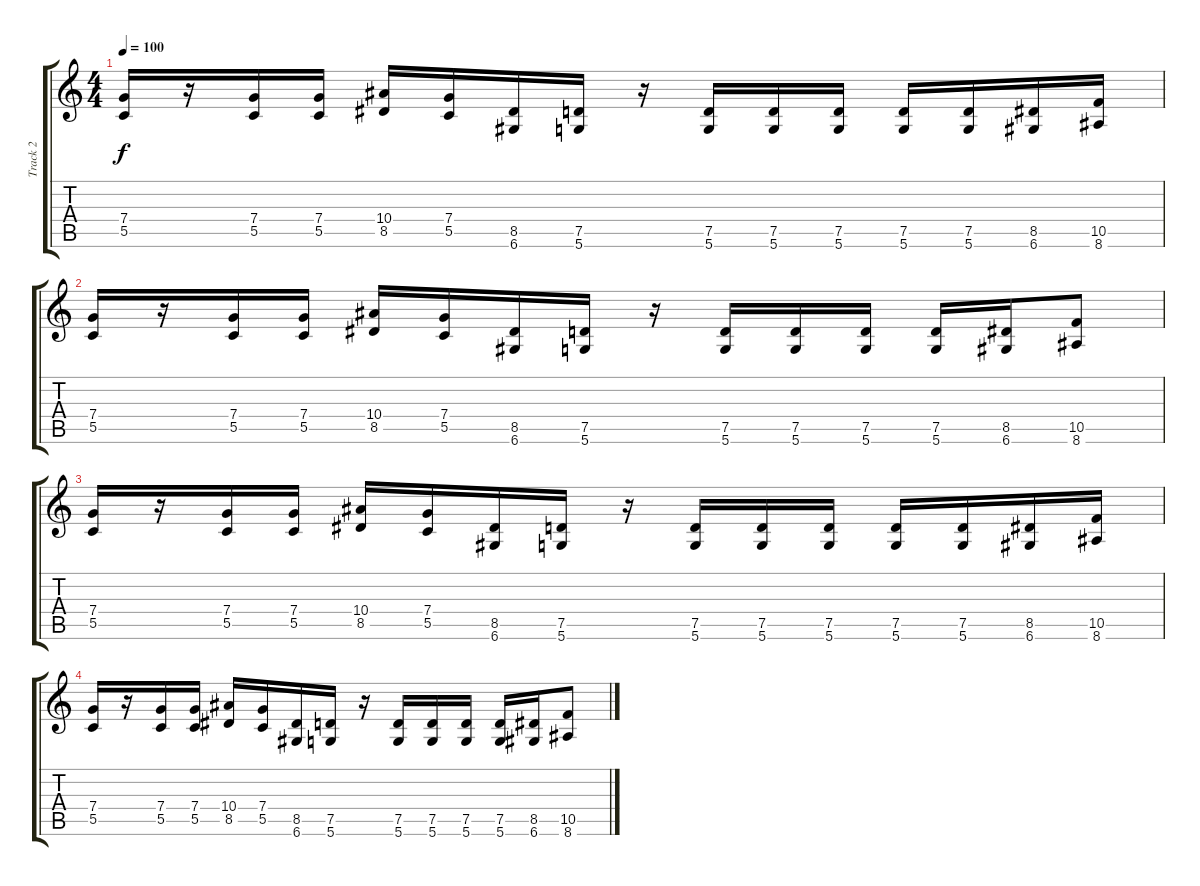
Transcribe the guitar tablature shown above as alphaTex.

\track ("Track 2" "Track 2") {mute instrument distortionguitar}
\staff {score tabs}
\tuning (D4 A3 F3 C3 G2 D2) {hide}
\ts (4 4)
\tempo 100
\clef g2
\ks c
(7.4 5.5).16{dy f} r.16 (7.4 5.5).16 (7.4 5.5).16 (10.4 8.5).16 (7.4 5.5).16 (8.5 6.6).16 (7.5 5.6).16 r.16 (7.5 5.6).16 (7.5 5.6).16 (7.5 5.6).16 (7.5 5.6).16 (7.5 5.6).16 (8.5 6.6).16 (10.5 8.6).16 |
(7.4 5.5).16 r.16 (7.4 5.5).16 (7.4 5.5).16 (10.4 8.5).16 (7.4 5.5).16 (8.5 6.6).16 (7.5 5.6).16 r.16 (7.5 5.6).16 (7.5 5.6).16 (7.5 5.6).16 (7.5 5.6).16 (8.5 6.6).16 (10.5 8.6).8 |
(7.4 5.5).16 r.16 (7.4 5.5).16 (7.4 5.5).16 (10.4 8.5).16 (7.4 5.5).16 (8.5 6.6).16 (7.5 5.6).16 r.16 (7.5 5.6).16 (7.5 5.6).16 (7.5 5.6).16 (7.5 5.6).16 (7.5 5.6).16 (8.5 6.6).16 (10.5 8.6).16 |
(7.4 5.5).16 r.16 (7.4 5.5).16 (7.4 5.5).16 (10.4 8.5).16 (7.4 5.5).16 (8.5 6.6).16 (7.5 5.6).16 r.16 (7.5 5.6).16 (7.5 5.6).16 (7.5 5.6).16 (7.5 5.6).16 (8.5 6.6).16 (10.5 8.6).8
